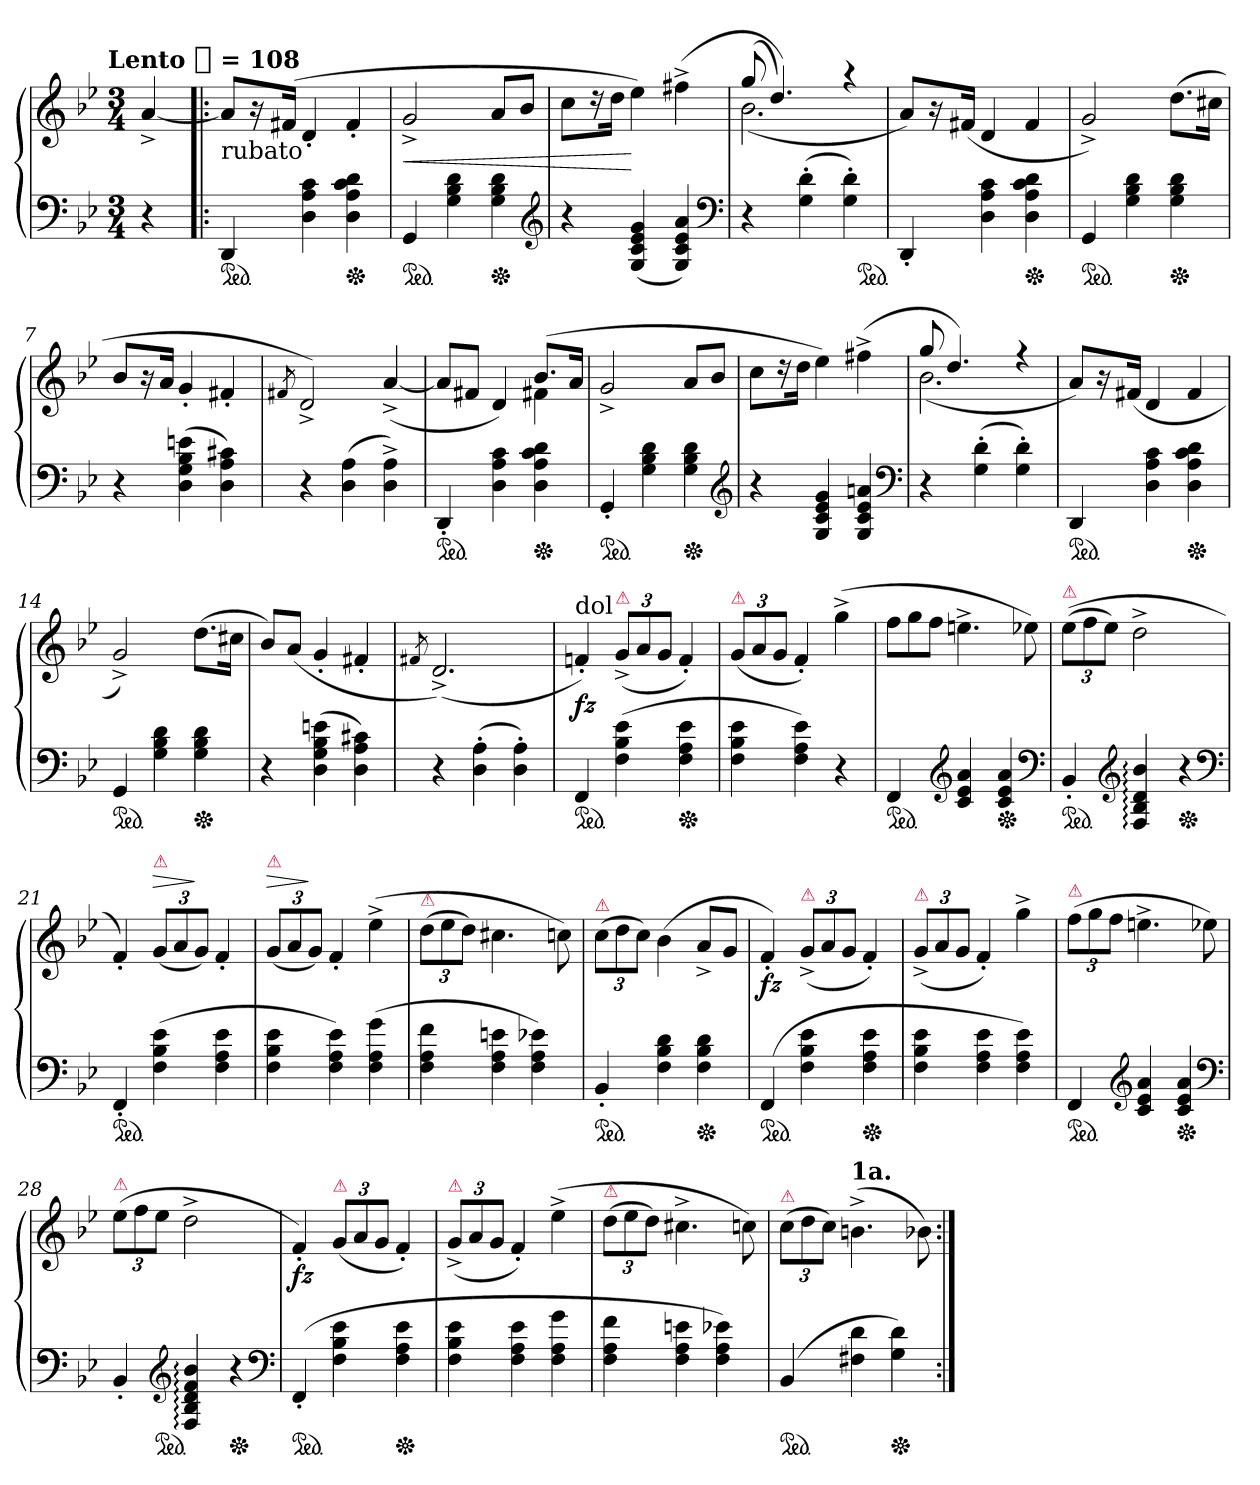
**kern	**kern	**dynam
*part1	*part1	*part1
*staff2	*staff1	*staff1/2
*clefF4	*clefG2	*
*k[b-e-]	*k[b-e-]	*
*g:	*g:	*
!!LO:TX:omd:t=Lento [quarter] = 108
*M3/4	*M3/4	*
*MM108	*MM108	*
=	=	=
4r	[4a^<	.
=1!|:	=1!|:	=1!|:
!	!LO:TX:b:t=rubato	!
*ped	*	*
4DD	8aL]	.
.	16r	.
.	(>16f#XJk	.
4D 4A 4c	4d'<	.
*Xped	*	*
4D 4A 4c 4d	4f#'<	.
=2	=2	=2
*ped	*	*
4GG	2g^>	<
4G 4B- 4d	.	.
*Xped	*	*
4G 4B- 4d	8aL	.
.	8b-J	.
*clefG2	*	*
=3	=3	=3
4r	8ccL	.
.	16r	.
.	16ddJk	.
(<4G 4c 4e- 4g	4ee-)	[
4G 4c 4e- 4a)	(>4ff#X^<	.
*clefF4	*	*
=4	=4	=4
*	*^	*
4r	(<8gg	(<2.b-	.
.	4.dd))	.	.
(>4G'> 4d'>	.	.	.
4G'> 4d'>)	4raa	.	.
*	*v	*v	*
*ped	*	*
=5	=5	=5
4DD'<	8aL)	.
.	16r	.
.	(16f#XJk	.
4D 4A 4c	4d	.
*Xped	*	*
4D 4A 4c 4d	4f#	.
=6	=6	=6
*ped	*	*
4GG	2g^>)	.
4G 4B- 4d	.	.
*Xped	*	*
4G 4B- 4d	(>8.ddL	.
.	16cc#XJk	.
=7	=7	=7
4r	8b-L	.
.	16r	.
.	16aJk	.
(4D 4G 4B- 4en	4g'<	.
4D 4A 4c#X)	4f#X'<	.
=8	=8	=8
.	8qf#X/	.
4r	2d^<)	.
(4D 4A	.	.
4D^< 4A^<)	(<[4a^<	.
=9	=9	=9
*	*^	*
*ped	*	*	*
4DD'<	8aL]	2ryy	.
.	8f#XJ	.	.
4D 4A 4c	4d)	.	.
*Xped	*	*	*
4D 4A 4c 4d	(>8.b-L	4f#X	.
.	16aJk	.	.
*	*v	*v	*
=10	=10	=10
*ped	*	*
4GG'<	2g^<	.
4G 4B- 4d	.	.
*Xped	*	*
4G 4B- 4d	8aL	.
.	8b-J	.
*clefG2	*	*
=11	=11	=11
4r	8ccL	.
.	16r	.
.	16ddJk	.
4G 4c 4e- 4g	4ee-)	.
4G 4c 4e- 4an	(>4ff#X^<	.
*clefF4	*	*
=12	=12	=12
*	*^	*
4r	8gg	(<2.b-	.
.	4.dd)	.	.
(4G'> 4d'>	.	.	.
4G'> 4d'>)	4rff	.	.
*	*v	*v	*
=13	=13	=13
*ped	*	*
4DD	8aL)	.
.	16r	.
.	(<16f#XJk	.
4D 4A 4c	4d	.
*Xped	*	*
4D 4A 4c 4d	4f#	.
=14	=14	=14
*ped	*	*
4GG	2g^>)	.
4G 4B- 4d	.	.
*Xped	*	*
4G 4B- 4d	(8.ddL	.
.	16cc#XJk	.
=15	=15	=15
4r	8b-L)	.
.	(<8aJ	.
(4D 4G 4B- 4en	4g'<	.
4D 4A 4c#X)	4f#X'<	.
=16	=16	=16
.	8qf#X/	.
4r	(<2.d^<)	.
(4D'> 4A'>	.	.
4D'> 4A'>)	.	.
=17	=17	=17
!	!LO:TX:a:t=dol	!
*ped	*	*
4FF	4fn'<)	fz
!	!LO:TX:a:color=crimson:t=⚠	!
(4F 4B- 4e-	(12g^>L	.
.	12a	.
.	12gJ	.
*Xped	*	*
4F 4A 4e-	4f'<)	.
=18	=18	=18
!	!LO:TX:a:color=crimson:t=⚠	!
4F 4B- 4e-	(12gL	.
.	12a	.
.	12gJ	.
4F 4A 4e-)	4f'<)	.
4r	(>4gg^<	.
=19	=19	=19
*	*Xtuplet	*
*ped	*	*
4FF	12ffL	.
.	12gg	.
.	12ffJ	.
*clefG2	*	*
4c 4e- 4a	4.een^<	.
*Xped	*	*
4c 4e- 4a	.	.
.	8ee-X)	.
*clefF4	*	*
=20	=20	=20
*	*tuplet	*
!	!LO:TX:a:color=crimson:t=⚠	!
*ped	*	*
4BB-'<	(>(>12ee-L	.
.	12ff	.
.	12ee-J)	.
*clefG2	*	*
4F: 4B-: 4d: 4b-:	2dd^<	.
*Xped	*	*
4r	.	.
*clefF4	*	*
=21	=21	=21
*ped	*	*
4FF'<	4f'<)	.
!	!LO:TX:a:color=crimson:t=⚠	!
!	!	!LO:HP:a
(>4F 4B- 4e-	(12gL	>
.	12a	.
.	12gJ)	]
4F 4A 4e-	4f'<	.
=22	=22	=22
!	!LO:TX:a:color=crimson:t=⚠	!
!	!	!LO:HP:a
4F 4B- 4e-	(12gL	>
.	12a	.
.	12gJ)	]
4F 4A 4e-)	4f'<	.
(>4F 4A 4g	(>4ee-^<	.
=23	=23	=23
!	!LO:TX:a:color=crimson:t=⚠	!
4F 4A 4f	(>12ddL	.
.	12ee-	.
.	12ddJ)	.
4F 4A 4en	4.cc#X	.
4F 4A 4e-X)	.	.
.	8ccn)	.
=24	=24	=24
!	!LO:TX:a:color=crimson:t=⚠	!
*ped	*	*
4BB-'<	(12ccL	.
.	12dd	.
.	12ccJ)	.
4F 4B- 4d	(>4b-	.
*Xped	*	*
4F 4B- 4d	8a^<L	.
.	8gJ	.
=25	=25	=25
*ped	*	*
(>4FF	4f'<)	fz
!	!LO:TX:a:color=crimson:t=⚠	!
4F 4B- 4e-	(12g^>L	.
.	12a	.
.	12gJ	.
*Xped	*	*
4F 4A 4e-	4f'<)	.
=26	=26	=26
!	!LO:TX:a:color=crimson:t=⚠	!
4F 4B- 4e-	(12g^>L	.
.	12a	.
.	12gJ	.
4F 4A 4e-	4f'<)	.
4F 4A 4e-)	4gg^<	.
=27	=27	=27
!	!LO:TX:a:color=crimson:t=⚠	!
*ped	*	*
4FF	(>12ffL	.
.	12gg	.
.	12ffJ	.
*clefG2	*	*
4c 4e- 4a	4.een^<	.
*Xped	*	*
4c 4e- 4a	.	.
.	8ee-X)	.
*clefF4	*	*
=28	=28	=28
!	!LO:TX:a:color=crimson:t=⚠	!
4BB-'<	(>12ee-L	.
.	12ff	.
*ped	*	*
.	12ee-J	.
*clefG2	*	*
4F: 4B-: 4d: 4f: 4b-:	2dd^<	.
*Xped	*	*
4r	.	.
*clefF4	*	*
=29	=29	=29
*ped	*	*
(>4FF'<	4f'<)	fz
!	!LO:TX:a:color=crimson:t=⚠	!
4F 4B- 4e-	(12gL	.
.	12a	.
.	12gJ	.
*Xped	*	*
4F 4A 4e-	4f'<)	.
=30	=30	=30
!	!LO:TX:a:color=crimson:t=⚠	!
4F 4B- 4e-	(12g^>L	.
.	12a	.
.	12gJ	.
4F 4A 4e-	4f'<)	.
4F 4A 4g	(>4ee-^<	.
=31	=31	=31
!	!LO:TX:a:color=crimson:t=⚠	!
4F 4A 4f	(>12ddL	.
.	12ee-	.
.	12ddJ)	.
4F 4A 4en	4.cc#X^<	.
4F 4A 4e-X)	.	.
.	8ccn)	.
=32	=32	=32
!	!LO:TX:a:color=crimson:t=⚠	!
*ped	*	*
(>4BB-	(12ccL	.
.	12dd	.
.	12ccJ)	.
!	!LO:TX:a:B:t=1a.	!
4F#X 4d	(>4.bn^<	.
*Xped	*	*
4G 4d)	.	.
.	8b-X)	.
=:|!	=:|!	=:|!
*-	*-	*-
